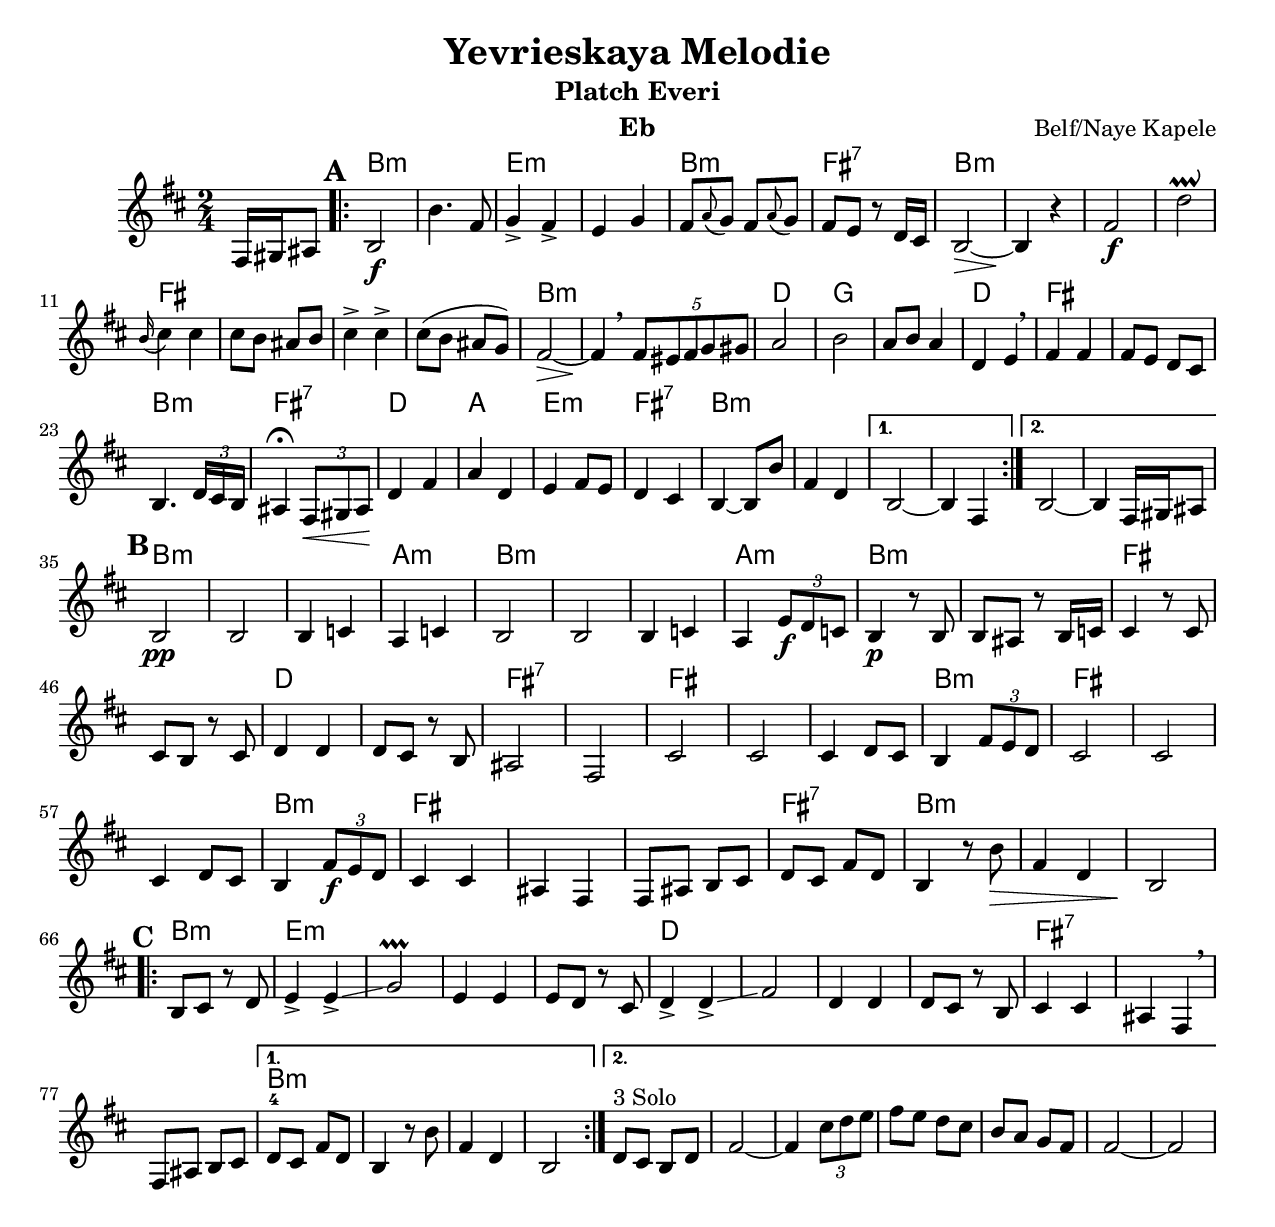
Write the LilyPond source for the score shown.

\version "2.18.0"
\include "english.ly"
\pointAndClickOff
\paper{
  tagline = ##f
  %print-all-headers = ##t
  #(set-paper-size "letter")
}
date = #(strftime "%d-%m-%Y" (localtime (current-time)))

%\markup{ \italic{ " Updated " \date  }  }
\header{
  subtitle ="Platch Everi"
  title="Yevrieskaya Melodie"
instrument= "Eb"
instrument= "Eb"
  composer= "Belf/Naye Kapele"

}


melody = \relative c
{
  \clef treble
  \key d \minor
  \time 2/4
  \set Score.markFormatter = #format-mark-box-alphabet


  %introduction

  % {d4 d d2 d4 d d2}
  \partial 8*2 a16 b cs8
  % A section, 1 repeat
  \repeat volta 2{
    \mark \default
    d2\f d'4. a8
    bf4-> a-> g bf
    a8 \grace c (bf) a \grace c (bf) | a g8 r f16 e
    d2\> ~
    d4\! r
    a'2\f  f'\prallup
    \grace d16(e4) e
    e8 d cs d
    e4-> e->
    e8 (d cs bf)
    a2\>  ~
    a4\! \breathe \times 2/5 {a8 gs a bf b }%\tuplet 3/2 {a8 as bf}
    c2 |
    d2
    c8 d c4
    f,4 g \breathe
    a a
    a8 g f e
    d4. \tuplet 3/2 {f16 e d}
    cs4\fermata \tuplet 3/2 {a8\< b8 cs8} f4\!

    a c
    f, g
    a8 g f4
    e  d ~ d8 d'
    a4 f
  }
  \alternative{
    {
      %a4 f4
      d2~ d4 a
    }
    {
      d2 ~
      d4 a16 b cs8
    }
  }
  % B section, no repeat
  \break
  \mark \default
  {
    %\bar "||"
    %a8 b4 cs 8
    d2\pp d
    d4 ef c ef
    d2 d
    d4 ef
    c  \tuplet 3/2 {g'8\f f ef}
    %d4 \tuplet 3/2 {g8 f ef}

    d4\p r8 d8 d cs r d16 ef
    e4 r8 e8 e d r e f4 f f8 e r d cs2 a
    e' e e4 f8 e
    d4 \tuplet 3/2 {a'8 g f}
    e2 e e4 f8 e
    d4 \tuplet 3/2 {a'8\f  g f}
    e4 e cs a
    a8 cs d e
    f e a f
    d 4 r8 d'\> a4 f d2\!
  }
  %C sectio
  \break

  \repeat volta 2{
    \mark \default
d8  e r f
    g4-> g-> \glissando
    bf2 \prallprall
    g4 g
    g8 f r e
    f4-> f->\glissando
    a2
    f4 f
    f8 e r d
    e4 e
    cs a \breathe
    a8 cs d e

  }
  \alternative {
    {f8 ^4 e a f d4 r8 d' a4  f d2}
    {
      f8 ^"3 Solo"  e d f a2 ~
      a4 \tuplet 3/2{e'8 f g}|
      a8 g f e
      d8 c bf a
      a2~
      a2
    }

  }

}

secund = \relative c,
{
  \clef bass
  \key d \minor
  \time 2/4
  r8*3
  \chordmode{
    d,4:m d,:m
    d,:m r
    g,4:m g,:m
    g,:m r
    d,4:m d,:m
    a,4:7 r
    d,4:m d,:m
    d,:m r
    d,4:m d,:m
    d,:m r

  }

}
harmonies = \chordmode {
  %A section
  s8*2
  d2*2:m

  g2*2:m
  d2:m
  a2:7
  d2*4:m

  a2*4
  d2*2:m

  f2
  bf2*2 %b2*2:6

  f2
  a2*2
  d2:m
  a4*2:7
  f4*2

  c4*2

  g4*2:m
  a4*2:7

  d4*12:m
  %B section

  d2*3:m
  c2:m
  d2*3:m
  c2:m
  d2*2:m

  a2*2
  %r2
  f2*2
  a2*2:7

  a2*3
  d2:m
  a2*3
  d2:m
  a2*3
  a2:7
  d2*3:m
  % C section
  d2:m
  g2*4:m
  f2*4
  a2*3:7
  d2*4:m


}

\score {\transpose c a
  <<
    \new ChordNames {
      \set chordChanges = ##f
      \harmonies
    }
    \new Staff \melody
   % \new Staff \secund
  >>

  \layout{indent = 1.0\cm}
  \midi {
    \context {
      \Score
      tempoWholesPerMinute = #(ly:make-moment  120 4)
    }
  }
}
